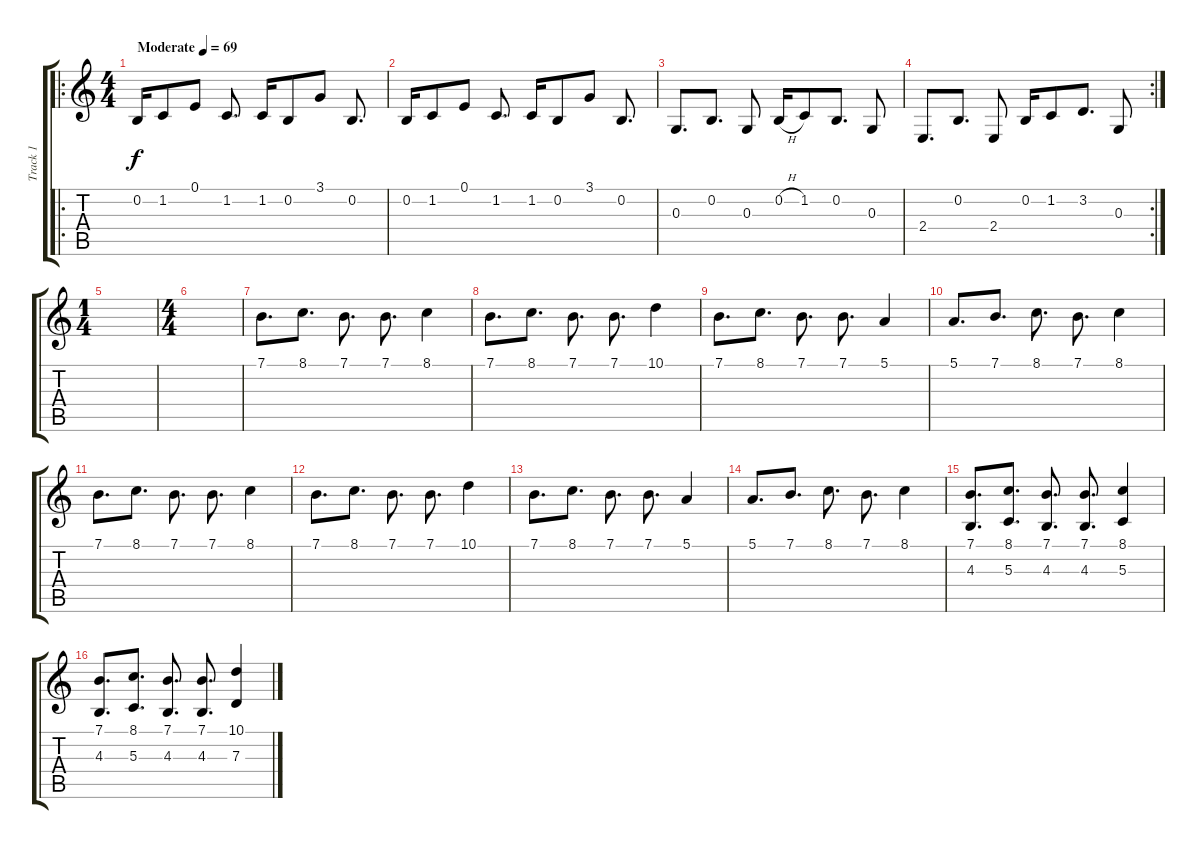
\track ("Track 1" "Track 1") {instrument acousticgrandpiano}
\staff {score tabs}
\tuning (E4 B3 G3 D3 A2 E2) {hide}
\ro
\ts (4 4)
\tempo (69 "Moderate")
\clef g2
\ks c
0.2.16{dy f instrument acousticgrandpiano} 1.2.8 0.1.8 1.2.8{d} 1.2.16 0.2.8 3.1.8 0.2.8{d} |
0.2.16 1.2.8 0.1.8 1.2.8{d} 1.2.16 0.2.8 3.1.8 0.2.8{d} |
0.3.8{d} 0.2.8{d} 0.3.8 0.2{h}.16 1.2.8 0.2.8{d} 0.3.8 |
\rc 2
2.4.8{d} 0.2.8{d} 2.4.8 0.2.16 1.2.8 3.2.8{d} 0.3.8 |
\ts (1 4)
|
\ts (4 4)
|
7.1.8{d} 8.1.8{d} 7.1.8{d} 7.1.8{d} 8.1.4 |
7.1.8{d} 8.1.8{d} 7.1.8{d} 7.1.8{d} 10.1.4 |
7.1.8{d} 8.1.8{d} 7.1.8{d} 7.1.8{d} 5.1.4 |
5.1.8{d} 7.1.8{d} 8.1.8{d} 7.1.8{d} 8.1.4 |
7.1.8{d} 8.1.8{d} 7.1.8{d} 7.1.8{d} 8.1.4 |
7.1.8{d} 8.1.8{d} 7.1.8{d} 7.1.8{d} 10.1.4 |
7.1.8{d} 8.1.8{d} 7.1.8{d} 7.1.8{d} 5.1.4 |
5.1.8{d} 7.1.8{d} 8.1.8{d} 7.1.8{d} 8.1.4 |
(7.1 4.3).8{d} (8.1 5.3).8{d} (7.1 4.3).8{d} (7.1 4.3).8{d} (8.1 5.3).4 |
(7.1 4.3).8{d} (8.1 5.3).8{d} (7.1 4.3).8{d} (7.1 4.3).8{d} (10.1 7.3).4
